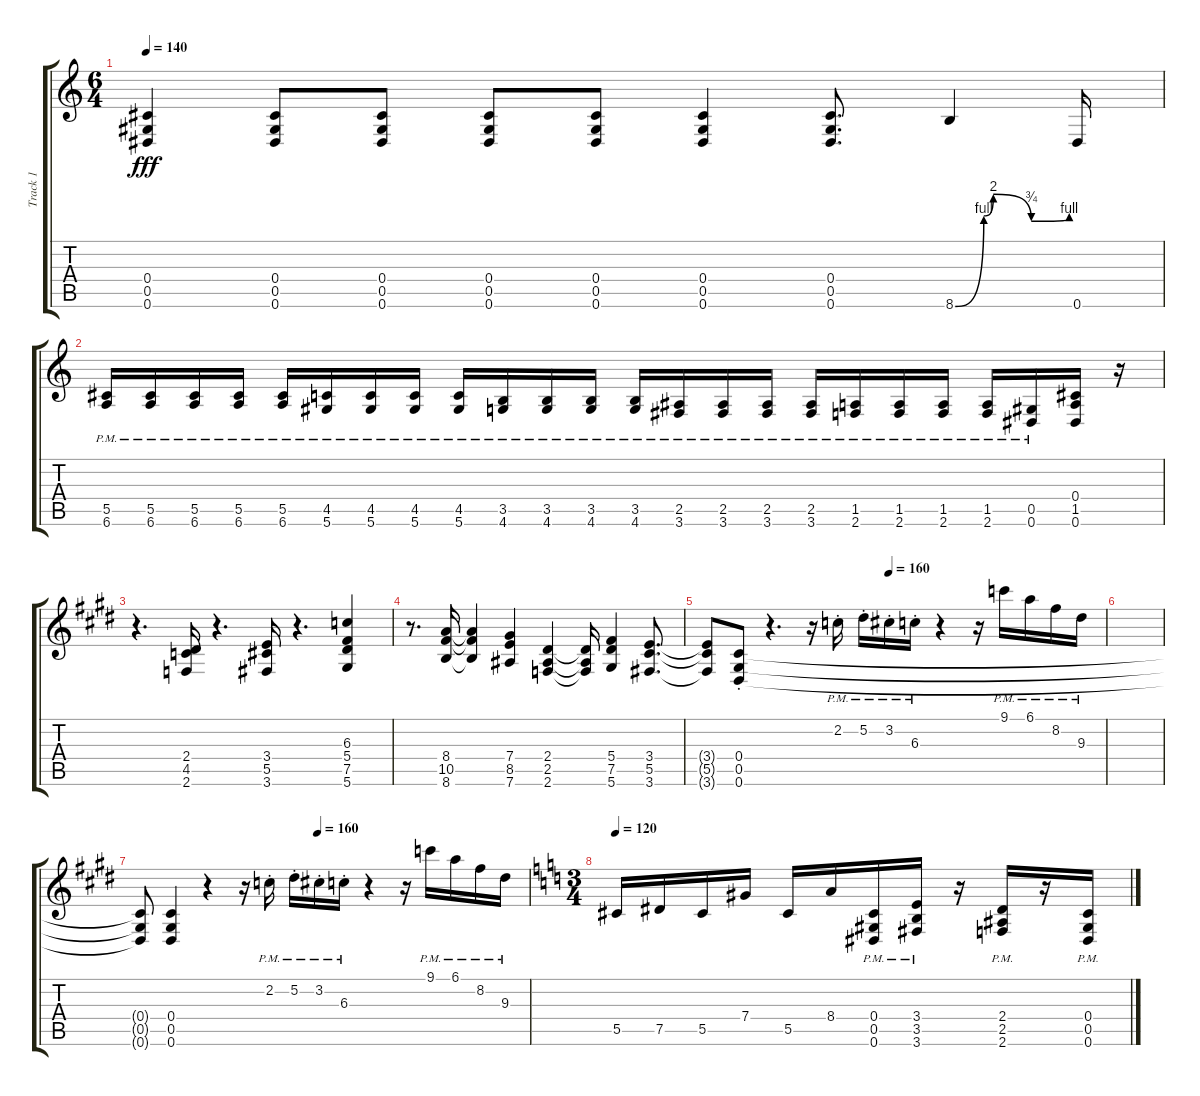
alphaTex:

\track ("Track 1" "Track 1") {instrument distortionguitar}
\staff {score tabs}
\tuning (Eb4 Bb3 Gb3 Db3 Ab2 Eb2) {hide}
\ts (6 4)
\tempo 140
\clef g2
\ks c
(0.4 0.5 0.6).4{dy fff} (0.4 0.5 0.6).8 (0.4 0.5 0.6).8 (0.4 0.5 0.6).8 (0.4 0.5 0.6).8 (0.4 0.5 0.6).4 (0.4 0.5 0.6).8{d} 8.6{be (custom 0 0 15 4 20 8 40 3 60 4)}.4 0.6.16 |
(5.5{pm} 6.6{pm}).16 (5.5{pm} 6.6{pm}).16 (5.5{pm} 6.6{pm}).16 (5.5{pm} 6.6{pm}).16 (5.5{pm} 6.6{pm}).16 (4.5{pm} 5.6{pm}).16 (4.5{pm} 5.6{pm}).16 (4.5{pm} 5.6{pm}).16 (4.5{pm} 5.6{pm}).16 (3.5{pm} 4.6{pm}).16 (3.5{pm} 4.6{pm}).16 (3.5{pm} 4.6{pm}).16 (3.5{pm} 4.6{pm}).16 (2.5{pm} 3.6{pm}).16 (2.5{pm} 3.6{pm}).16 (2.5{pm} 3.6{pm}).16 (2.5{pm} 3.6{pm}).16 (1.5{pm} 2.6{pm}).16 (1.5{pm} 2.6{pm}).16 (1.5{pm} 2.6{pm}).16 (1.5{pm} 2.6{pm}).16 (0.5{pm} 0.6{pm}).16 (0.4 1.5 0.6).16 r.16 |
\ks e
r.4{d} (2.4 4.5 2.6).16 r.4{d} (3.4 5.5 3.6).16 r.4{d} (6.3 5.4 7.5 5.6).4 |
r.8{d} (8.4 10.5 8.6).16 (8.4{t} 10.5{t} 8.6{t}).4 (7.4 8.5 7.6).4 (2.4 2.5 2.6).4 (2.4{t} 2.5{t} 2.6{t}).16 (5.4 7.5 5.6).4 (3.4 5.5 3.6).8{d} |
\tempo (160 0.4583333333333333)
(3.4{t} 5.5{t} 3.6{t}).8 (0.4{st} 0.5{st} 0.6{st}).8 r.4{d} r.16 2.2{pm st}.16 5.2{pm st}.16 3.2{pm st}.16 6.3{pm st}.16 r.4 r.16 9.1{pm}.16 6.1{pm}.16 8.2{pm}.16 9.3{pm}.16 |
|
\tempo (160 0.4583333333333333)
(0.4{t} 0.5{t} 0.6{t}).8 (0.4 0.5 0.6).4 r.4 r.16 2.2{pm st}.16 5.2{pm st}.16 3.2{pm st}.16 6.3{pm st}.16 r.4 r.16 9.1{pm}.16 6.1{pm}.16 8.2{pm}.16 9.3{pm}.16 |
\ts (3 4)
\tempo 120
\ks c
5.5.16 7.5.16 5.5.16 7.4.16 5.5.16 8.4.16 (0.4{pm} 0.5{pm} 0.6{pm}).16 (3.4{pm} 3.5{pm} 3.6{pm}).16 r.16 (2.4{pm} 2.5{pm} 2.6{pm}).16 r.16 (0.4{pm} 0.5{pm} 0.6{pm}).16
